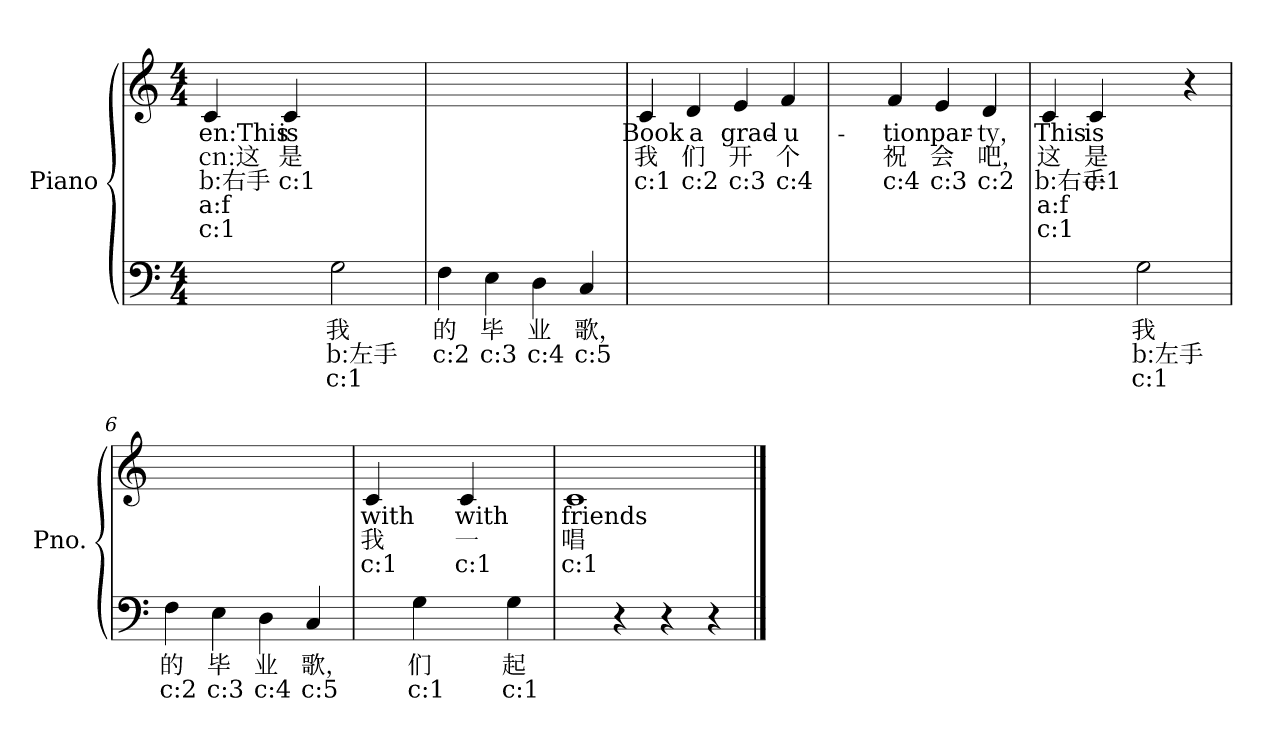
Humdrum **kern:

**kern	**text	**text	**text	**kern	**text	**text	**text	**text	**text
*part1	*part1	*part1	*part1	*part1	*part1	*part1	*part1	*part1	*part1
*staff2	*staff2	*staff2	*staff2	*staff1	*staff1	*staff1	*staff1	*staff1	*staff1
*I"Piano	*	*	*	*	*	*	*	*	*
*I'Pno.	*	*	*	*	*	*	*	*	*
*clefF4	*	*	*	*clefG2	*	*	*	*	*
*k[]	*	*	*	*k[]	*	*	*	*	*
*M4/4	*	*	*	*M4/4	*	*	*	*	*
*MM120	*	*	*	*MM120	*	*	*	*	*
=1	=1	=1	=1	=1	=1	=1	=1	=1	=1
!	!LO:LY:b	!	!	!	!LO:LY:b	!LO:LY:b	!LO:LY:b	!LO:LY:b	!LO:LY:b
4c\yy	cn:这	.	.	4c/	en:This	cn:这	b:右手	a:f	c:1
!	!LO:LY:b	!	!	!	!LO:LY:b	!LO:LY:b	!LO:LY:b	!	!
4c\yy	是	.	.	4c/	is	是	c:1	.	.
!	!LO:LY:b	!LO:LY:b	!LO:LY:b	!	!LO:LY:b	!LO:LY:b	!	!	!
2G\	我	b:左手	c:1	4c\yy	my	我	.	.	.
.	.	.	.	4c\yy	.	.	.	.	.
=2	=2	=2	=2	=2	=2	=2	=2	=2	=2
!	!LO:LY:b	!LO:LY:b	!	!	!LO:LY:b	!LO:LY:b	!	!	!
4F\	的	c:2	.	4c\yy	grad-	的	.	.	.
!	!LO:LY:b	!LO:LY:b	!	!	!LO:LY:b	!LO:LY:b	!	!	!
4E\	毕	c:3	.	4c\yy	-u-	毕	.	.	.
!	!LO:LY:b	!LO:LY:b	!	!	!LO:LY:b	!LO:LY:b	!	!	!
4D\	业	c:4	.	4c\yy	-a-	业	.	.	.
!	!LO:LY:b	!LO:LY:b	!	!	!LO:LY:b	!LO:LY:b	!	!	!
4C/	歌，	c:5	.	4c\yy	-tion,	歌，	.	.	.
=3	=3	=3	=3	=3	=3	=3	=3	=3	=3
!	!LO:LY:b	!	!	!	!LO:LY:b	!LO:LY:b	!LO:LY:b	!	!
4c\yy	我	.	.	4c/	Book	我	c:1	.	.
!	!LO:LY:b	!	!	!	!LO:LY:b	!LO:LY:b	!LO:LY:b	!	!
4c\yy	们	.	.	4d/	a	们	c:2	.	.
!	!LO:LY:b	!	!	!	!LO:LY:b	!LO:LY:b	!LO:LY:b	!	!
4c\yy	开	.	.	4e/	grad-	开	c:3	.	.
!	!LO:LY:b	!	!	!	!LO:LY:b	!LO:LY:b	!LO:LY:b	!	!
4c\yy	个	.	.	4f/	-u-	个	c:4	.	.
=4	=4	=4	=4	=4	=4	=4	=4	=4	=4
!	!LO:LY:b	!	!	!	!LO:LY:b	!LO:LY:b	!LO:LY:b	!	!
4c\yy	庆	.	.	4c/yy	-a-	庆	c:5	.	.
!	!LO:LY:b	!	!	!	!LO:LY:b	!LO:LY:b	!LO:LY:b	!	!
4c\yy	祝	.	.	4f/	-tion	祝	c:4	.	.
!	!LO:LY:b	!	!	!	!LO:LY:b	!LO:LY:b	!LO:LY:b	!	!
4c\yy	会	.	.	4e/	par-	会	c:3	.	.
!	!LO:LY:b	!	!	!	!LO:LY:b	!LO:LY:b	!LO:LY:b	!	!
4c\yy	吧，	.	.	4d/	-ty，	吧，	c:2	.	.
!!LO:LB:g=z
=5	=5	=5	=5	=5	=5	=5	=5	=5	=5
!	!LO:LY:b	!	!	!	!LO:LY:b	!LO:LY:b	!LO:LY:b	!LO:LY:b	!LO:LY:b
4c\yy	这	.	.	4c/	This	这	b:右手	a:f	c:1
!	!LO:LY:b	!	!	!	!LO:LY:b	!LO:LY:b	!LO:LY:b	!	!
4c\yy	是	.	.	4c/	is	是	c:1	.	.
!	!LO:LY:b	!LO:LY:b	!LO:LY:b	!	!LO:LY:b	!LO:LY:b	!	!	!
2G\	我	b:左手	c:1	4c\yy	my	我	.	.	.
.	.	.	.	4r	.	.	.	.	.
=6	=6	=6	=6	=6	=6	=6	=6	=6	=6
!	!LO:LY:b	!LO:LY:b	!	!	!LO:LY:b	!LO:LY:b	!	!	!
4F\	的	c:2	.	4c\yy	grad-	的	.	.	.
!	!LO:LY:b	!LO:LY:b	!	!	!LO:LY:b	!LO:LY:b	!	!	!
4E\	毕	c:3	.	4c\yy	-u-	毕	.	.	.
!	!LO:LY:b	!LO:LY:b	!	!	!LO:LY:b	!LO:LY:b	!	!	!
4D\	业	c:4	.	4c\yy	-a-	业	.	.	.
!	!LO:LY:b	!LO:LY:b	!	!	!LO:LY:b	!LO:LY:b	!	!	!
4C/	歌，	c:5	.	4c\yy	-tion,	歌，	.	.	.
=7	=7	=7	=7	=7	=7	=7	=7	=7	=7
!	!LO:LY:b	!	!	!	!LO:LY:b	!LO:LY:b	!LO:LY:b	!	!
4c\yy	我	.	.	4c/	with	我	c:1	.	.
!	!LO:LY:b	!LO:LY:b	!	!	!LO:LY:b	!LO:LY:b	!	!	!
4G\	们	c:1	.	4c\yy	my	们	.	.	.
!	!LO:LY:b	!	!	!	!LO:LY:b	!LO:LY:b	!LO:LY:b	!	!
4c\yy	一	.	.	4c/	with	一	c:1	.	.
!	!LO:LY:b	!LO:LY:b	!	!	!LO:LY:b	!LO:LY:b	!	!	!
4G\	起	c:1	.	4c\yy	sic	起	.	.	.
=8	=8	=8	=8	=8	=8	=8	=8	=8	=8
!	!LO:LY:b	!	!	!	!LO:LY:b	!LO:LY:b	!LO:LY:b	!	!
4c\yy	唱	.	.	1c	friends	唱	c:1	.	.
4r	.	.	.	.	.	.	.	.	.
4r	.	.	.	.	.	.	.	.	.
4r	.	.	.	.	.	.	.	.	.
==	==	==	==	==	==	==	==	==	==
*-	*-	*-	*-	*-	*-	*-	*-	*-	*-
